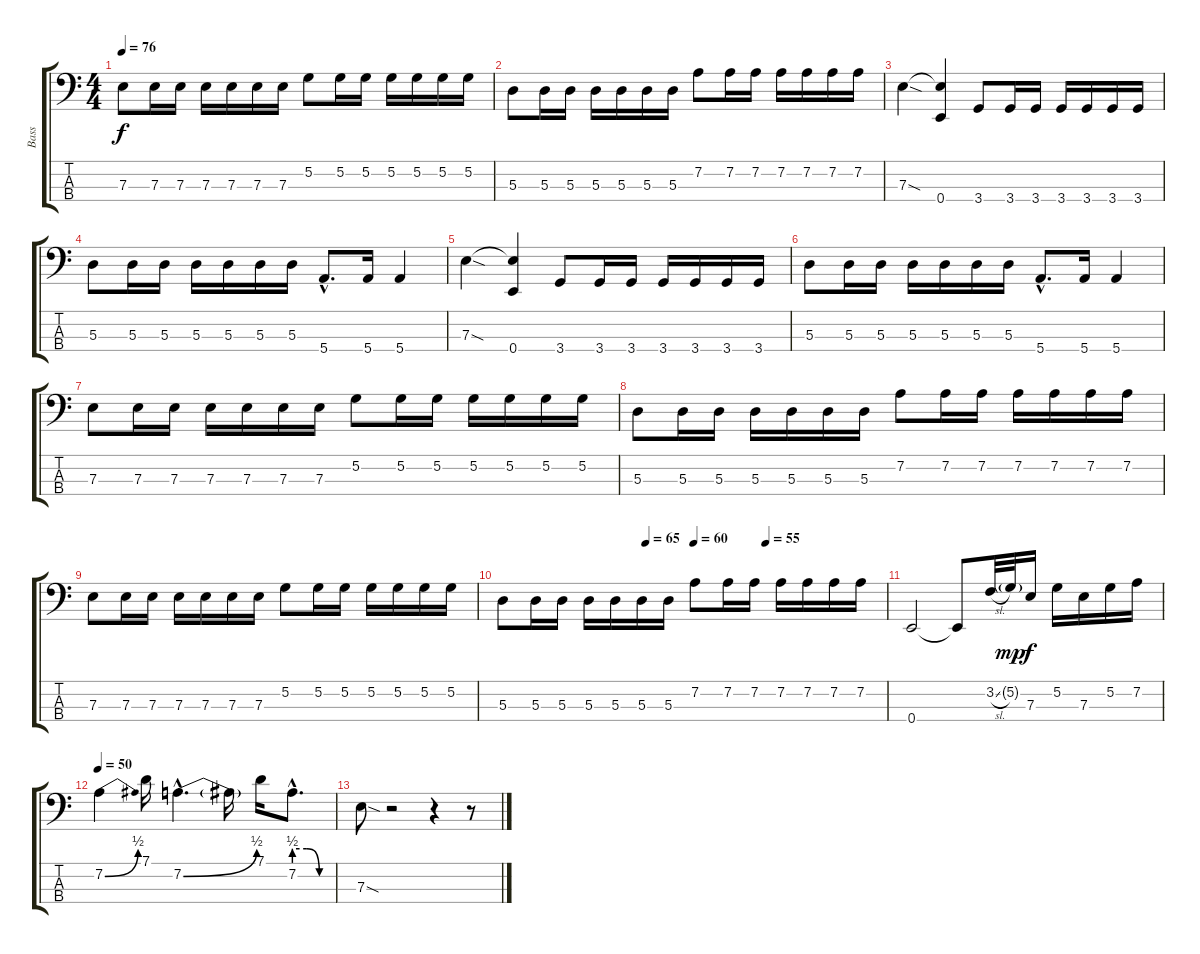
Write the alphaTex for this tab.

\track ("Bass" "Bass") {instrument electricbassfinger}
\staff {score tabs}
\tuning (G2 D2 A1 E1) {hide}
\ts (4 4)
\tempo 76
\clef f4
\ks c
7.3.8{dy f} 7.3.16 7.3.16 7.3.16 7.3.16 7.3.16 7.3.16 5.2.8 5.2.16 5.2.16 5.2.16 5.2.16 5.2.16 5.2.16 |
5.3.8 5.3.16 5.3.16 5.3.16 5.3.16 5.3.16 5.3.16 7.2.8 7.2.16 7.2.16 7.2.16 7.2.16 7.2.16 7.2.16 |
7.3{sod}.4 (7.3{t} 0.4).4 3.4.8 3.4.16 3.4.16 3.4.16 3.4.16 3.4.16 3.4.16 |
5.3.8 5.3.16 5.3.16 5.3.16 5.3.16 5.3.16 5.3.16 5.4{hac}.8{d} 5.4.16 5.4.4 |
7.3{sod}.4 (7.3{t} 0.4).4 3.4.8 3.4.16 3.4.16 3.4.16 3.4.16 3.4.16 3.4.16 |
5.3.8 5.3.16 5.3.16 5.3.16 5.3.16 5.3.16 5.3.16 5.4{hac}.8{d} 5.4.16 5.4.4 |
7.3.8 7.3.16 7.3.16 7.3.16 7.3.16 7.3.16 7.3.16 5.2.8 5.2.16 5.2.16 5.2.16 5.2.16 5.2.16 5.2.16 |
5.3.8 5.3.16 5.3.16 5.3.16 5.3.16 5.3.16 5.3.16 7.2.8 7.2.16 7.2.16 7.2.16 7.2.16 7.2.16 7.2.16 |
7.3.8 7.3.16 7.3.16 7.3.16 7.3.16 7.3.16 7.3.16 5.2.8 5.2.16 5.2.16 5.2.16 5.2.16 5.2.16 5.2.16 |
\tempo (65 0.375)
\tempo (60 0.5)
\tempo (55 0.6875)
5.3.8 5.3.16 5.3.16 5.3.16 5.3.16 5.3.16 5.3.16 7.2.8 7.2.16 7.2.16 7.2.16 7.2.16 7.2.16 7.2.16 |
0.4.2 0.4{t}.8 3.2{sl}.32 5.2{g}.32{dy mp} 7.3.16{dy f} 5.2.16 7.3.16 5.2.16 7.2.16 |
\tempo 50
7.2{be (bend 0 0 60 2)}.4 7.1.16 7.2{be (bend 0 0 60 2) hac}.4{d} 7.2{t}.16 7.1.16 7.2{be (custom 0 2 20 2 40 0 60 0) hac}.8{d} |
7.3{sod}.8 r.2 r.4 r.8
